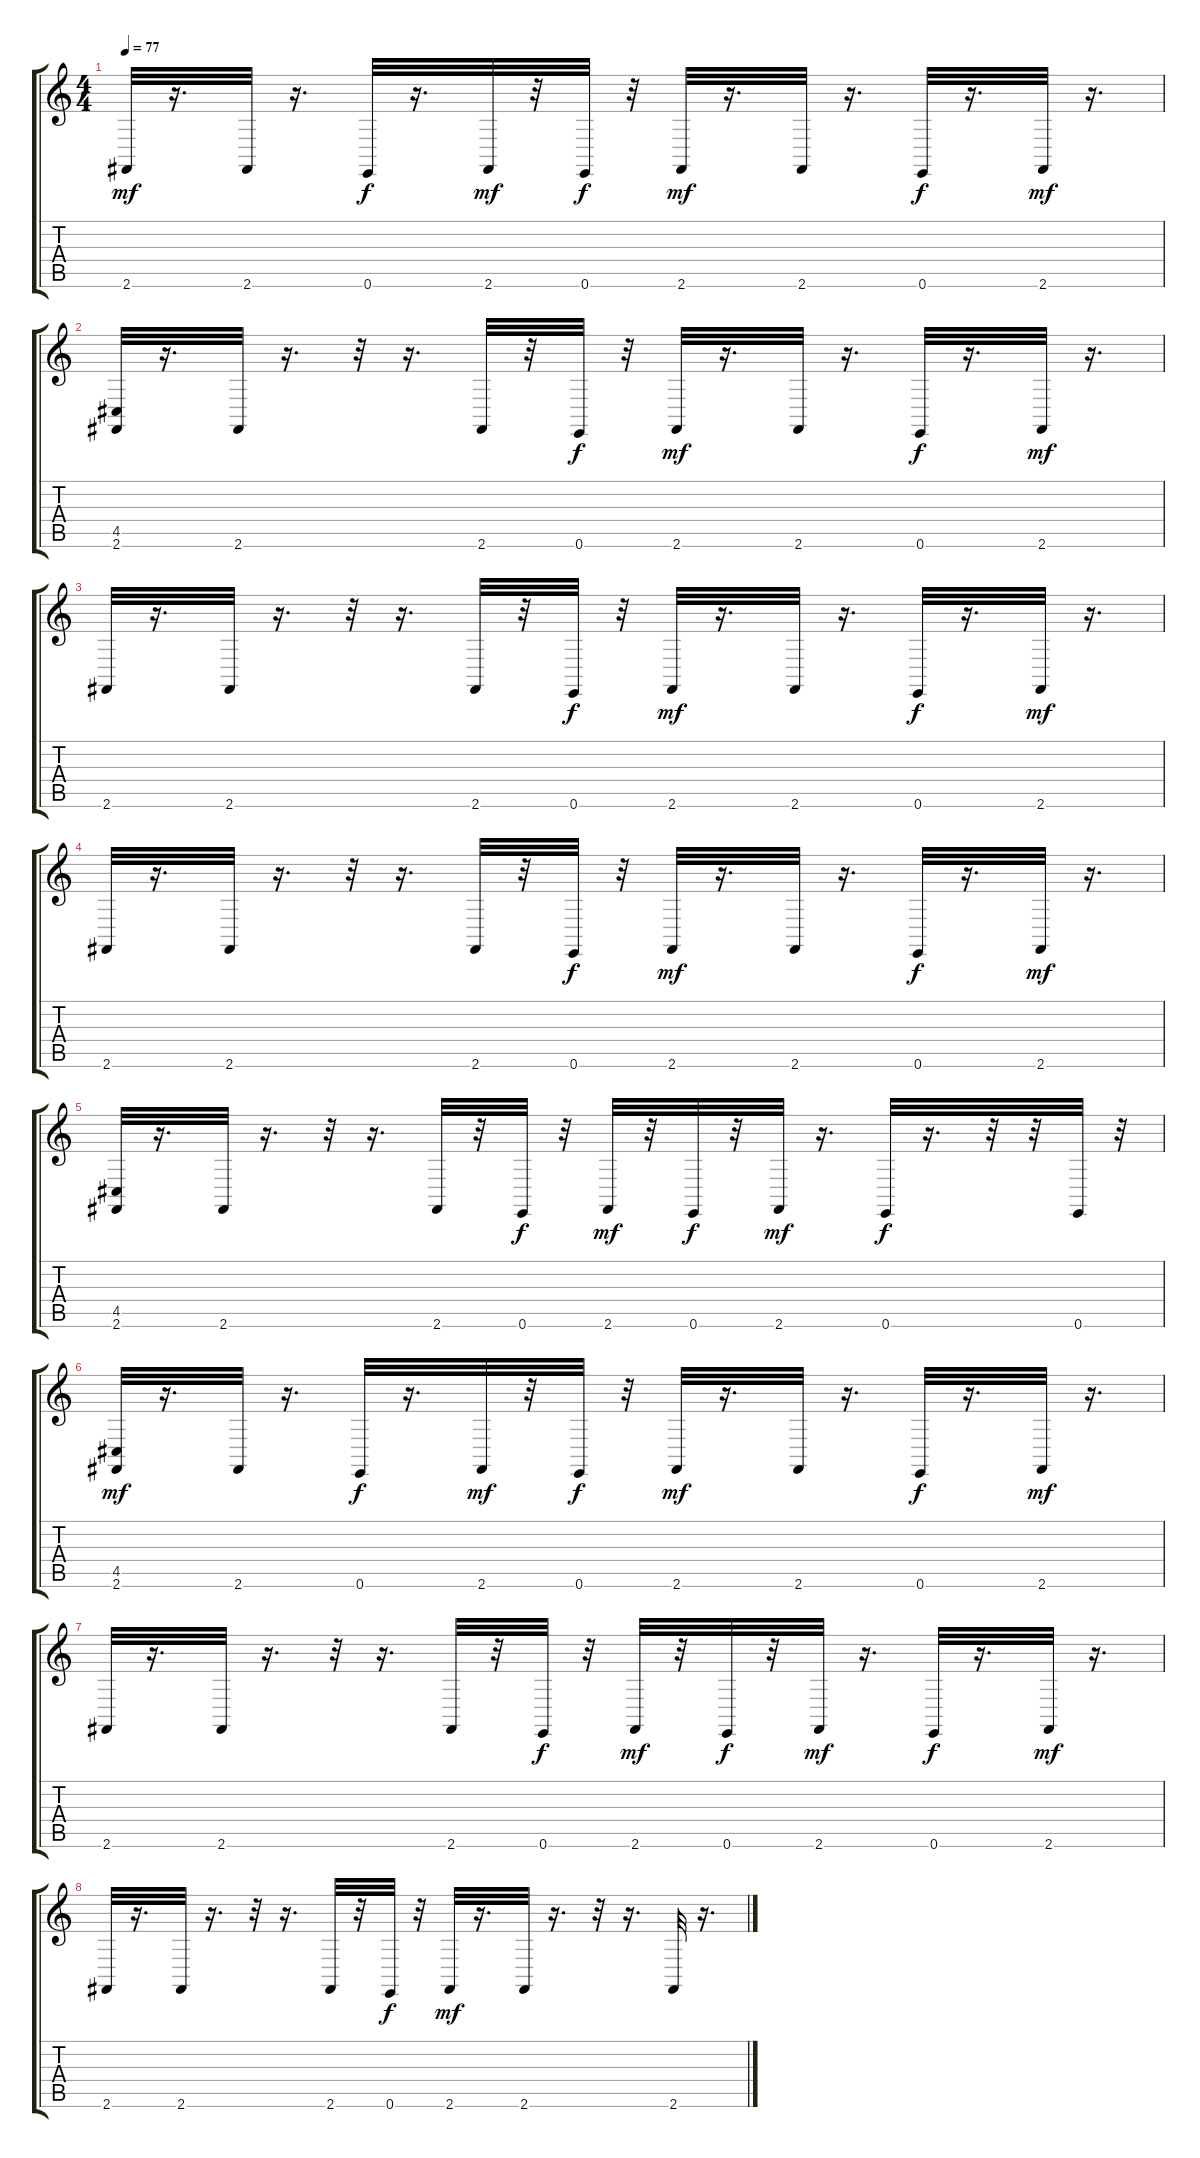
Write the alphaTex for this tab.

\track "" {instrument acousticgrandpiano}
\staff {score tabs}
\tuning (E4 B3 G3 D3 A2 E2) {hide}
\ts (4 4)
\tempo 77
\clef g2
\ks c
2.6.32{dy mf} r.16{d} 2.6.32 r.16{d} 0.6.32{dy f} r.16{d} 2.6.32{dy mf} r.32 0.6.32{dy f} r.32 2.6.32{dy mf} r.16{d} 2.6.32 r.16{d} 0.6.32{dy f} r.16{d} 2.6.32{dy mf} r.16{d} |
(4.5 2.6).32 r.16{d} 2.6.32 r.16{d} r.32 r.16{d} 2.6.32 r.32 0.6.32{dy f} r.32 2.6.32{dy mf} r.16{d} 2.6.32 r.16{d} 0.6.32{dy f} r.16{d} 2.6.32{dy mf} r.16{d} |
2.6.32 r.16{d} 2.6.32 r.16{d} r.32 r.16{d} 2.6.32 r.32 0.6.32{dy f} r.32 2.6.32{dy mf} r.16{d} 2.6.32 r.16{d} 0.6.32{dy f} r.16{d} 2.6.32{dy mf} r.16{d} |
2.6.32 r.16{d} 2.6.32 r.16{d} r.32 r.16{d} 2.6.32 r.32 0.6.32{dy f} r.32 2.6.32{dy mf} r.16{d} 2.6.32 r.16{d} 0.6.32{dy f} r.16{d} 2.6.32{dy mf} r.16{d} |
(4.5 2.6).32 r.16{d} 2.6.32 r.16{d} r.32 r.16{d} 2.6.32 r.32 0.6.32{dy f} r.32 2.6.32{dy mf} r.32 0.6.32{dy f} r.32 2.6.32{dy mf} r.16{d} 0.6.32{dy f} r.16{d} r.32 r.32 0.6.32 r.32 |
(4.5 2.6).32{dy mf} r.16{d} 2.6.32 r.16{d} 0.6.32{dy f} r.16{d} 2.6.32{dy mf} r.32 0.6.32{dy f} r.32 2.6.32{dy mf} r.16{d} 2.6.32 r.16{d} 0.6.32{dy f} r.16{d} 2.6.32{dy mf} r.16{d} |
2.6.32 r.16{d} 2.6.32 r.16{d} r.32 r.16{d} 2.6.32 r.32 0.6.32{dy f} r.32 2.6.32{dy mf} r.32 0.6.32{dy f} r.32 2.6.32{dy mf} r.16{d} 0.6.32{dy f} r.16{d} 2.6.32{dy mf} r.16{d} |
2.6.32 r.16{d} 2.6.32 r.16{d} r.32 r.16{d} 2.6.32 r.32 0.6.32{dy f} r.32 2.6.32{dy mf} r.16{d} 2.6.32 r.16{d} r.32 r.16{d} 2.6.32 r.16{d}
